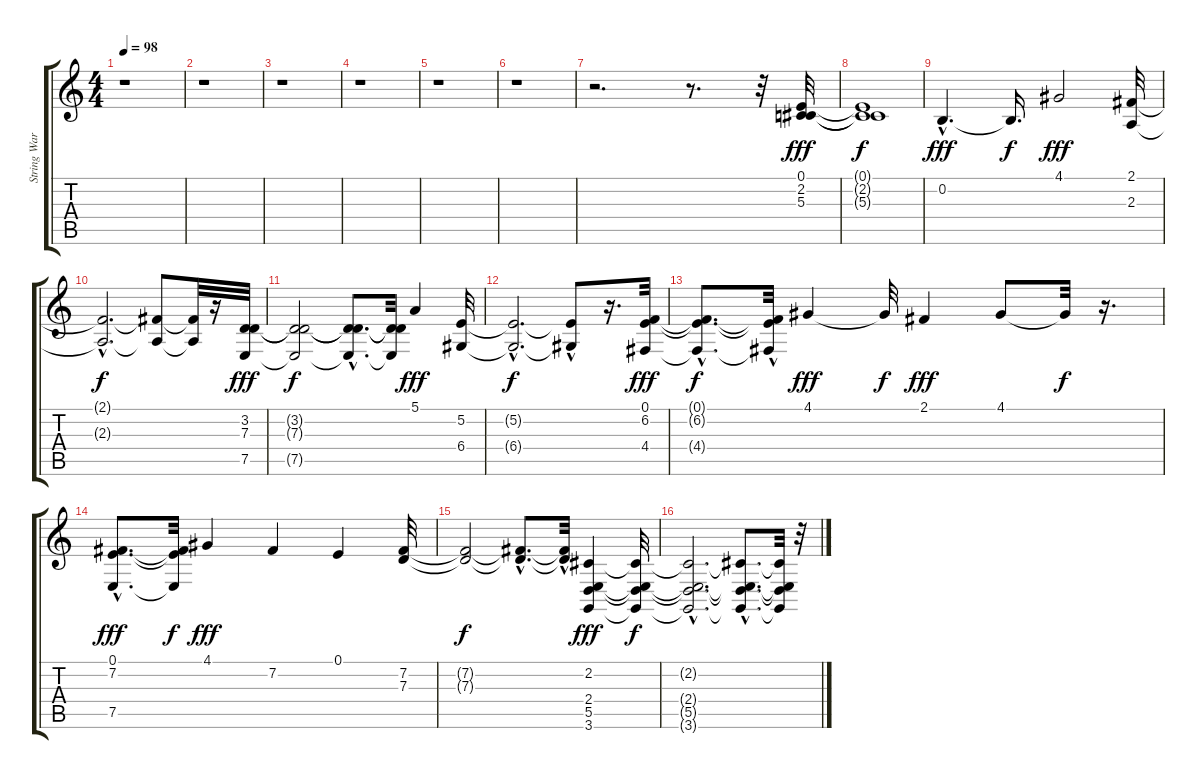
\track ("String Warmth" "String War") {instrument stringensemble2}
\staff {score tabs}
\tuning (E4 B3 G3 D3 A2 E2) {hide}
\ts (4 4)
\tempo 98
\clef g2
\ks c
r.1{dy f} |
r.1 |
r.1 |
r.1 |
r.1 |
r.1 |
r.2{d} r.8{d} r.32 (0.1 2.2 5.3).32{dy fff} |
(0.1{t} 2.2{t} 5.3{t}).1{dy f} |
0.2{hac}.4{d dy fff} 0.2{t}.16{d dy f} 4.1.2{dy fff} (2.1 2.3).32 |
(2.1{hac t} 2.3{hac t}).2{d dy f} (2.1{t} 2.3{t}).8 (2.1{t} 2.3{t}).32 r.16 (3.2 7.3 7.5).32{dy fff} |
(3.2{t} 7.3{t} 7.5{t}).2{dy f} (3.2{hac t} 7.3{hac t} 7.5{hac t}).8{d} (3.2{t} 7.3{t} 7.5{t}).32 5.1.4{dy fff} (5.2 6.4).32 |
(5.2{hac t} 6.4{hac t}).2{d dy f} (5.2{t} 6.4{hac t}).8 r.16{d} (0.1 6.2 4.4).32{dy fff} |
(0.1{hac t} 6.2{hac t} 4.4{hac t}).8{d dy f} (0.1{hac t} 6.2{t} 4.4{hac t}).32 4.1.4{dy fff} 4.1{t}.32{dy f} 2.1.4{dy fff} 4.1.8 4.1{t}.32{dy f} r.16{d} |
(0.1{hac} 7.2{hac} 7.5{hac}).8{d dy fff} (0.1{t} 7.2{t} 7.5{t}).32{dy f} 4.1.4{dy fff} 7.2.4 0.1.4 (7.2 7.3).32 |
(7.2{t} 7.3{t}).2{dy f} (7.2{hac t} 7.3{hac t}).8{d} (7.2{t} 7.3{hac t}).32 (2.2 2.4 5.5 3.6).4{dy fff} (2.2{t} 2.4{t} 5.5{t} 3.6{t}).32{dy f} |
(2.2{hac t} 2.4{hac t} 5.5{hac t} 3.6{hac t}).2{d} (2.2{hac t} 2.4{hac t} 5.5{hac t} 3.6{hac t}).8{d} (2.2{t} 2.4{t} 5.5{t} 3.6{t}).32 r.32
